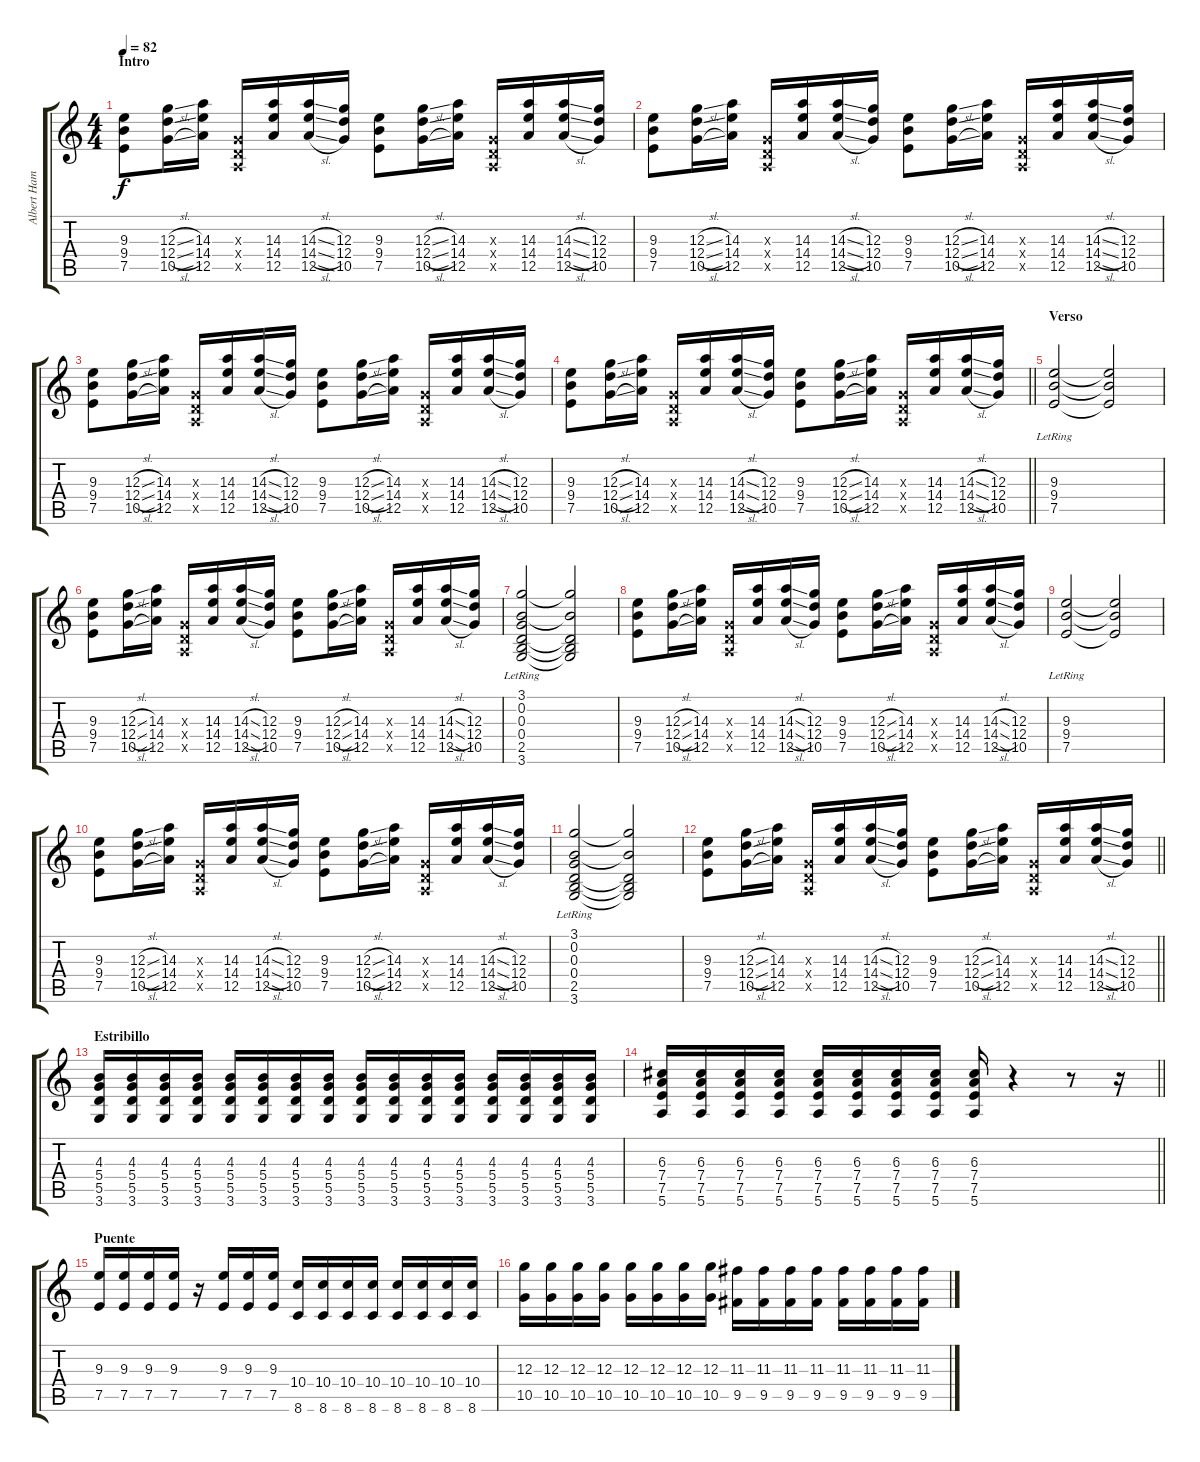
\track ("Albert Hammond Jr." "Albert Ham") {instrument overdrivenguitar}
\staff {score tabs}
\tuning (E4 B3 G3 D3 A2 E2) {hide}
\ts (4 4)
\section ("" "Intro")
\tempo 82
\clef g2
\ks c
(9.3 9.4 7.5).8{dy f} (12.3{sl} 12.4{sl} 10.5{sl}).16 (14.3 14.4 12.5).16 (0.3{x} 0.4{x} 0.5{x}).16 (14.3 14.4 12.5).16 (14.3{sl} 14.4{sl} 12.5{sl}).16 (12.3 12.4 10.5).16 (9.3 9.4 7.5).8 (12.3{sl} 12.4{sl} 10.5{sl}).16 (14.3 14.4 12.5).16 (0.3{x} 0.4{x} 0.5{x}).16 (14.3 14.4 12.5).16 (14.3{sl} 14.4{sl} 12.5{sl}).16 (12.3 12.4 10.5).16 |
(9.3 9.4 7.5).8 (12.3{sl} 12.4{sl} 10.5{sl}).16 (14.3 14.4 12.5).16 (0.3{x} 0.4{x} 0.5{x}).16 (14.3 14.4 12.5).16 (14.3{sl} 14.4{sl} 12.5{sl}).16 (12.3 12.4 10.5).16 (9.3 9.4 7.5).8 (12.3{sl} 12.4{sl} 10.5{sl}).16 (14.3 14.4 12.5).16 (0.3{x} 0.4{x} 0.5{x}).16 (14.3 14.4 12.5).16 (14.3{sl} 14.4{sl} 12.5{sl}).16 (12.3 12.4 10.5).16 |
(9.3 9.4 7.5).8 (12.3{sl} 12.4{sl} 10.5{sl}).16 (14.3 14.4 12.5).16 (0.3{x} 0.4{x} 0.5{x}).16 (14.3 14.4 12.5).16 (14.3{sl} 14.4{sl} 12.5{sl}).16 (12.3 12.4 10.5).16 (9.3 9.4 7.5).8 (12.3{sl} 12.4{sl} 10.5{sl}).16 (14.3 14.4 12.5).16 (0.3{x} 0.4{x} 0.5{x}).16 (14.3 14.4 12.5).16 (14.3{sl} 14.4{sl} 12.5{sl}).16 (12.3 12.4 10.5).16 |
\barLineRight lightlight
(9.3 9.4 7.5).8 (12.3{sl} 12.4{sl} 10.5{sl}).16 (14.3 14.4 12.5).16 (0.3{x} 0.4{x} 0.5{x}).16 (14.3 14.4 12.5).16 (14.3{sl} 14.4{sl} 12.5{sl}).16 (12.3 12.4 10.5).16 (9.3 9.4 7.5).8 (12.3{sl} 12.4{sl} 10.5{sl}).16 (14.3 14.4 12.5).16 (0.3{x} 0.4{x} 0.5{x}).16 (14.3 14.4 12.5).16 (14.3{sl} 14.4{sl} 12.5{sl}).16 (12.3 12.4 10.5).16 |
\section ("" "Verso")
(9.3{lr} 9.4{lr} 7.5{lr}).2 (9.3{t} 9.4{t} 7.5{t}).2 |
(9.3 9.4 7.5).8 (12.3{sl} 12.4{sl} 10.5{sl}).16 (14.3 14.4 12.5).16 (0.3{x} 0.4{x} 0.5{x}).16 (14.3 14.4 12.5).16 (14.3{sl} 14.4{sl} 12.5{sl}).16 (12.3 12.4 10.5).16 (9.3 9.4 7.5).8 (12.3{sl} 12.4{sl} 10.5{sl}).16 (14.3 14.4 12.5).16 (0.3{x} 0.4{x} 0.5{x}).16 (14.3 14.4 12.5).16 (14.3{sl} 14.4{sl} 12.5{sl}).16 (12.3 12.4 10.5).16 |
(3.1 0.2 0.3 0.4{lr} 2.5 3.6).2{volume 8} (3.1{t} 0.2{t} 0.4{t} 2.5{t} 3.6{t}).2 |
(9.3 9.4 7.5).8{volume 10} (12.3{sl} 12.4{sl} 10.5{sl}).16 (14.3 14.4 12.5).16 (0.3{x} 0.4{x} 0.5{x}).16 (14.3 14.4 12.5).16 (14.3{sl} 14.4{sl} 12.5{sl}).16 (12.3 12.4 10.5).16 (9.3 9.4 7.5).8 (12.3{sl} 12.4{sl} 10.5{sl}).16 (14.3 14.4 12.5).16 (0.3{x} 0.4{x} 0.5{x}).16 (14.3 14.4 12.5).16 (14.3{sl} 14.4{sl} 12.5{sl}).16 (12.3 12.4 10.5).16 |
(9.3{lr} 9.4{lr} 7.5{lr}).2 (9.3{t} 9.4{t} 7.5{t}).2 |
(9.3 9.4 7.5).8 (12.3{sl} 12.4{sl} 10.5{sl}).16 (14.3 14.4 12.5).16 (0.3{x} 0.4{x} 0.5{x}).16 (14.3 14.4 12.5).16 (14.3{sl} 14.4{sl} 12.5{sl}).16 (12.3 12.4 10.5).16 (9.3 9.4 7.5).8 (12.3{sl} 12.4{sl} 10.5{sl}).16 (14.3 14.4 12.5).16 (0.3{x} 0.4{x} 0.5{x}).16 (14.3 14.4 12.5).16 (14.3{sl} 14.4{sl} 12.5{sl}).16 (12.3 12.4 10.5).16 |
(3.1 0.2 0.3 0.4{lr} 2.5 3.6).2{volume 4} (3.1{t} 0.2{t} 0.4{t} 2.5{t} 3.6{t}).2 |
\barLineRight lightlight
(9.3 9.4 7.5).8{volume 10} (12.3{sl} 12.4{sl} 10.5{sl}).16 (14.3 14.4 12.5).16 (0.3{x} 0.4{x} 0.5{x}).16 (14.3 14.4 12.5).16 (14.3{sl} 14.4{sl} 12.5{sl}).16 (12.3 12.4 10.5).16 (9.3 9.4 7.5).8 (12.3{sl} 12.4{sl} 10.5{sl}).16 (14.3 14.4 12.5).16 (0.3{x} 0.4{x} 0.5{x}).16 (14.3 14.4 12.5).16 (14.3{sl} 14.4{sl} 12.5{sl}).16 (12.3 12.4 10.5).16 |
\section ("" "Estribillo")
(4.3 5.4 5.5 3.6).16 (4.3 5.4 5.5 3.6).16 (4.3 5.4 5.5 3.6).16 (4.3 5.4 5.5 3.6).16 (4.3 5.4 5.5 3.6).16 (4.3 5.4 5.5 3.6).16 (4.3 5.4 5.5 3.6).16 (4.3 5.4 5.5 3.6).16 (4.3 5.4 5.5 3.6).16 (4.3 5.4 5.5 3.6).16 (4.3 5.4 5.5 3.6).16 (4.3 5.4 5.5 3.6).16 (4.3 5.4 5.5 3.6).16 (4.3 5.4 5.5 3.6).16 (4.3 5.4 5.5 3.6).16 (4.3 5.4 5.5 3.6).16 |
\barLineRight lightlight
(6.3 7.4 7.5 5.6).16 (6.3 7.4 7.5 5.6).16 (6.3 7.4 7.5 5.6).16 (6.3 7.4 7.5 5.6).16 (6.3 7.4 7.5 5.6).16 (6.3 7.4 7.5 5.6).16 (6.3 7.4 7.5 5.6).16 (6.3 7.4 7.5 5.6).16 (6.3 7.4 7.5 5.6).16 r.4 r.8 r.16 |
\section ("" "Puente")
(9.3 7.5).16 (9.3 7.5).16 (9.3 7.5).16 (9.3 7.5).16 r.16 (9.3 7.5).16 (9.3 7.5).16 (9.3 7.5).16 (10.4 8.6).16 (10.4 8.6).16 (10.4 8.6).16 (10.4 8.6).16 (10.4 8.6).16 (10.4 8.6).16 (10.4 8.6).16 (10.4 8.6).16 |
(12.3 10.5).16 (12.3 10.5).16 (12.3 10.5).16 (12.3 10.5).16 (12.3 10.5).16 (12.3 10.5).16 (12.3 10.5).16 (12.3 10.5).16 (11.3 9.5).16 (11.3 9.5).16 (11.3 9.5).16 (11.3 9.5).16 (11.3 9.5).16 (11.3 9.5).16 (11.3 9.5).16 (11.3 9.5).16
